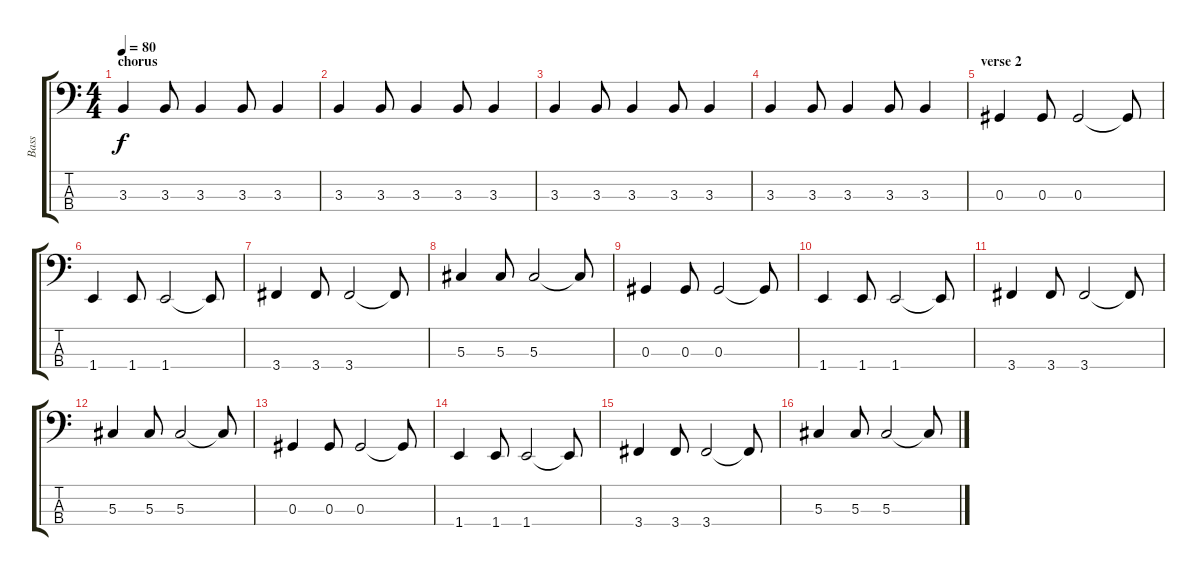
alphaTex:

\track ("Bass" "Bass") {instrument acousticbass}
\staff {score tabs}
\tuning (Gb2 Db2 Ab1 Eb1) {hide}
\ts (4 4)
\section ("" "chorus")
\tempo 80
\clef f4
\ks c
3.3.4{dy f} 3.3.8 3.3.4 3.3.8 3.3.4 |
3.3.4 3.3.8 3.3.4 3.3.8 3.3.4 |
3.3.4 3.3.8 3.3.4 3.3.8 3.3.4 |
3.3.4 3.3.8 3.3.4 3.3.8 3.3.4 |
\section ("" "verse 2")
0.3.4 0.3.8 0.3.2 0.3{t}.8 |
1.4.4 1.4.8 1.4.2 1.4{t}.8 |
3.4.4 3.4.8 3.4.2 3.4{t}.8 |
5.3.4 5.3.8 5.3.2 5.3{t}.8 |
0.3.4 0.3.8 0.3.2 0.3{t}.8 |
1.4.4 1.4.8 1.4.2 1.4{t}.8 |
3.4.4 3.4.8 3.4.2 3.4{t}.8 |
5.3.4 5.3.8 5.3.2 5.3{t}.8 |
0.3.4 0.3.8 0.3.2 0.3{t}.8 |
1.4.4 1.4.8 1.4.2 1.4{t}.8 |
3.4.4 3.4.8 3.4.2 3.4{t}.8 |
5.3.4 5.3.8 5.3.2 5.3{t}.8
